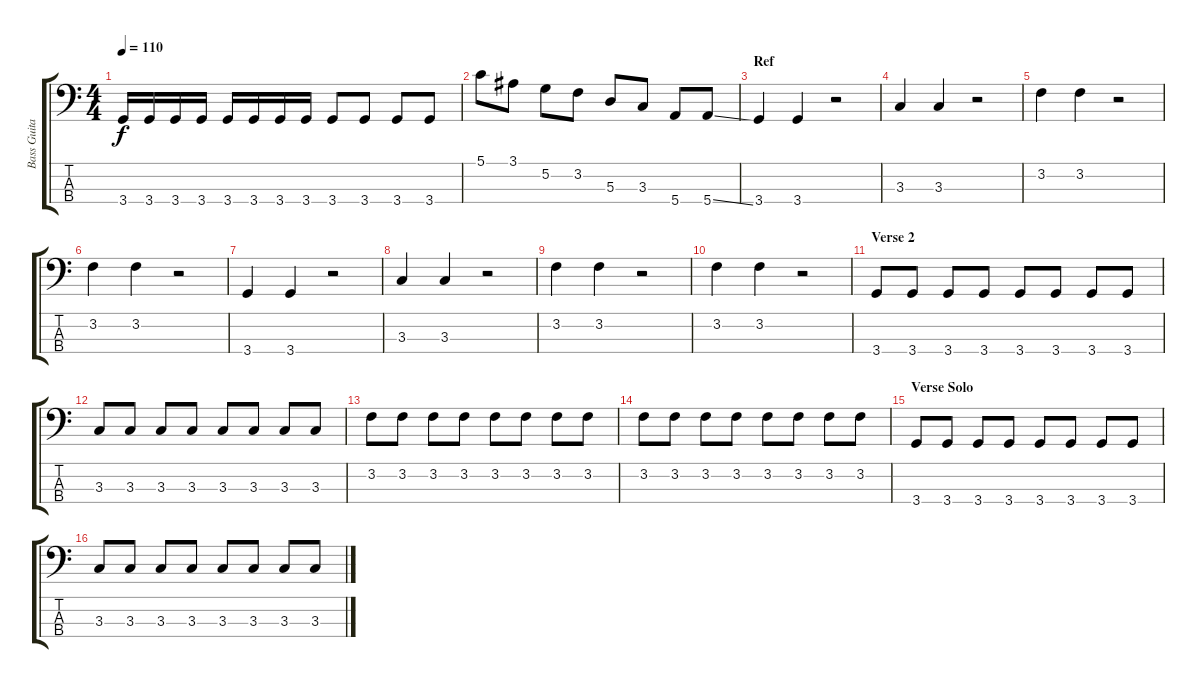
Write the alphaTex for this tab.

\track ("Bass Guitar" "Bass Guita") {instrument electricbasspick}
\staff {score tabs}
\tuning (G2 D2 A1 E1) {hide}
\ts (4 4)
\tempo 110
\clef f4
\ks c
3.4.16{dy f} 3.4.16 3.4.16 3.4.16 3.4.16 3.4.16 3.4.16 3.4.16 3.4.8 3.4.8 3.4.8 3.4.8 |
5.1.8 3.1.8 5.2.8 3.2.8 5.3.8 3.3.8 5.4.8 5.4{ss}.8 |
\section ("" "Ref")
3.4.4 3.4.4 r.2 |
3.3.4 3.3.4 r.2 |
3.2.4 3.2.4 r.2 |
3.2.4 3.2.4 r.2 |
3.4.4 3.4.4 r.2 |
3.3.4 3.3.4 r.2 |
3.2.4 3.2.4 r.2 |
3.2.4 3.2.4 r.2 |
\section ("" "Verse 2")
3.4.8 3.4.8 3.4.8 3.4.8 3.4.8 3.4.8 3.4.8 3.4.8 |
3.3.8 3.3.8 3.3.8 3.3.8 3.3.8 3.3.8 3.3.8 3.3.8 |
3.2.8 3.2.8 3.2.8 3.2.8 3.2.8 3.2.8 3.2.8 3.2.8 |
3.2.8 3.2.8 3.2.8 3.2.8 3.2.8 3.2.8 3.2.8 3.2.8 |
\section ("" "Verse Solo")
3.4.8 3.4.8 3.4.8 3.4.8 3.4.8 3.4.8 3.4.8 3.4.8 |
3.3.8 3.3.8 3.3.8 3.3.8 3.3.8 3.3.8 3.3.8 3.3.8
